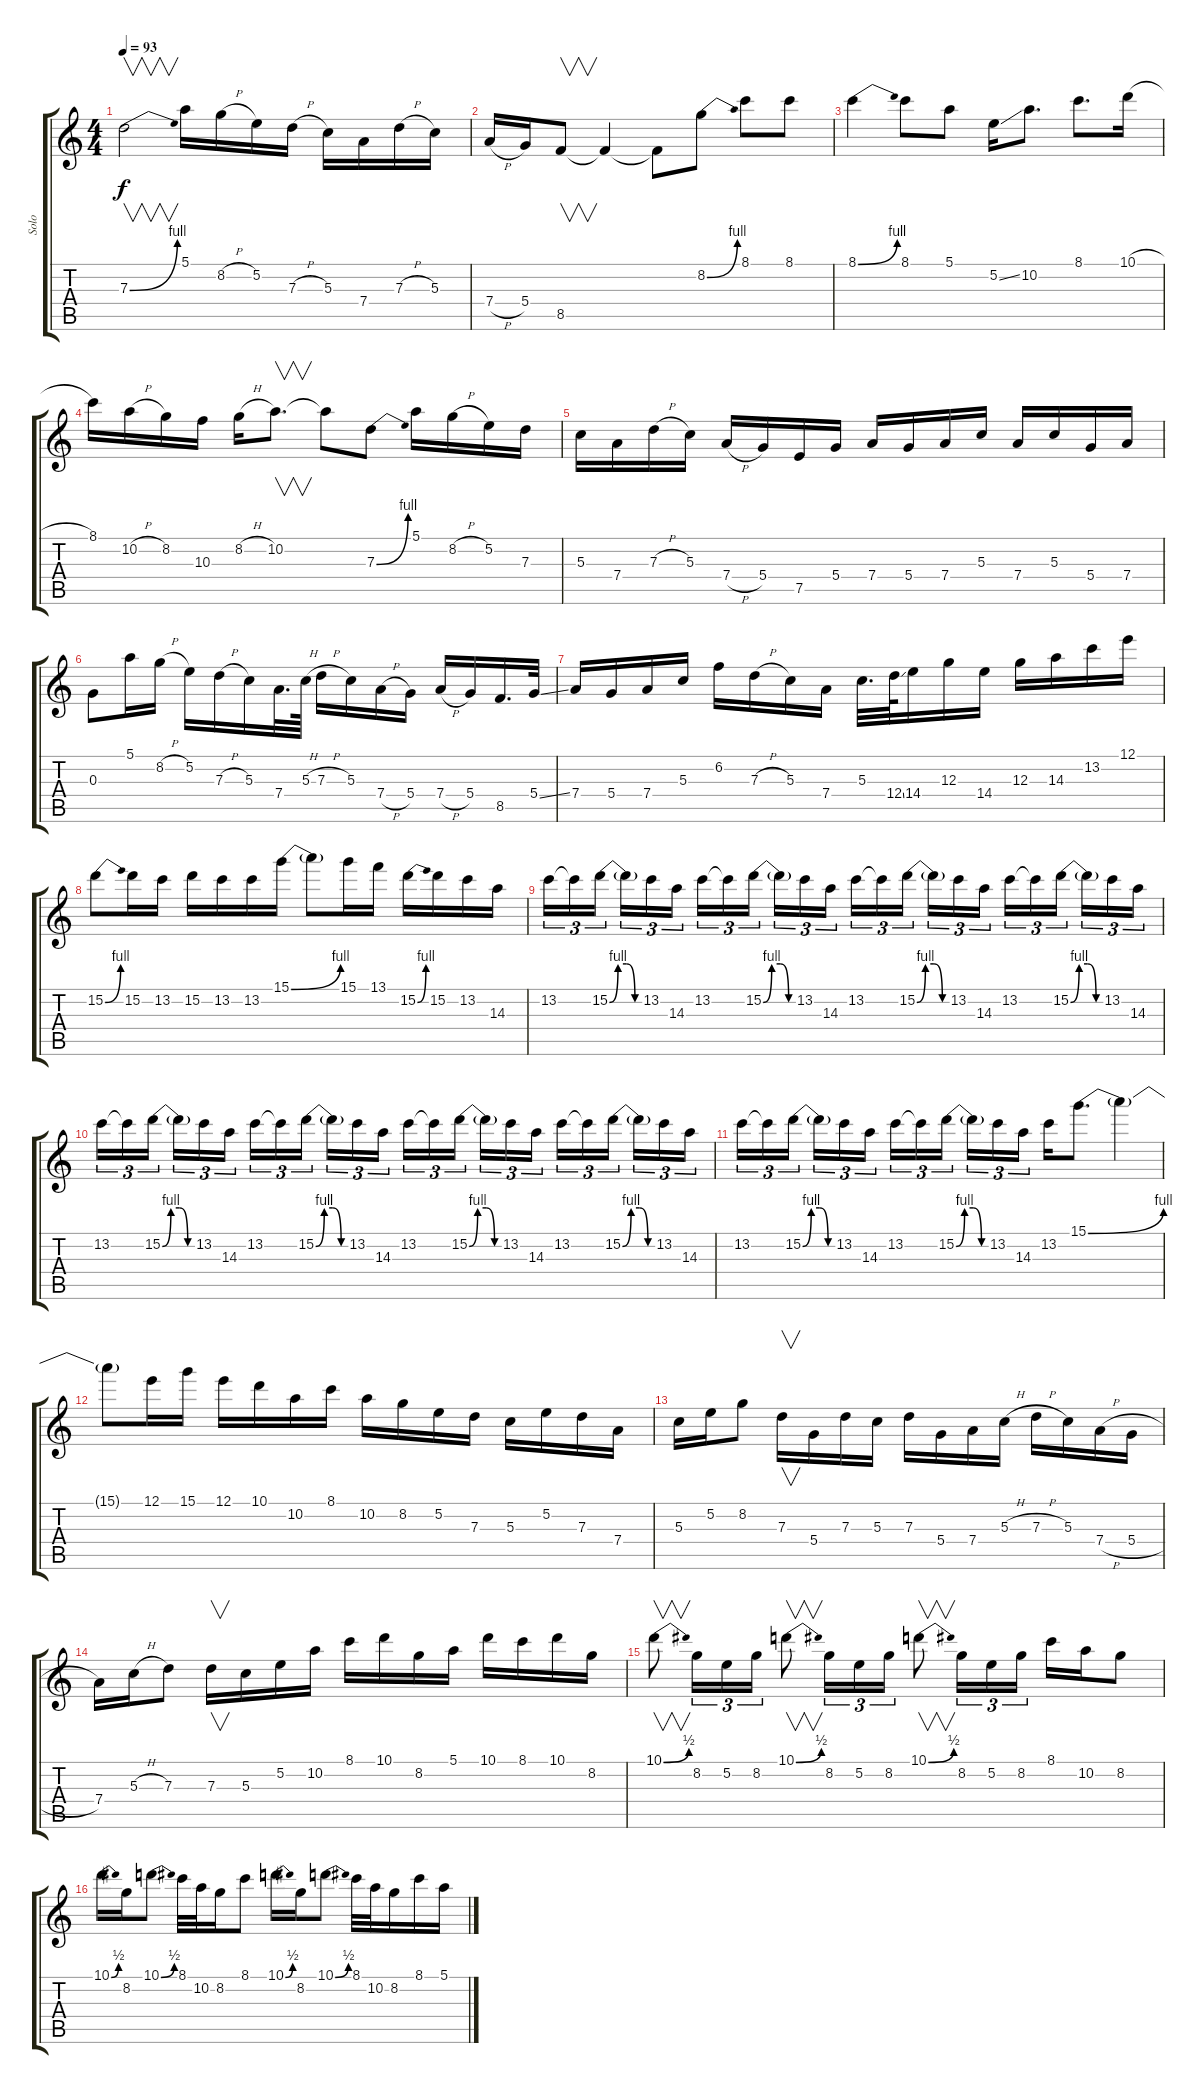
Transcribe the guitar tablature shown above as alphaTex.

\track ("Solo" "Solo") {instrument overdrivenguitar}
\staff {score tabs}
\tuning (E4 B3 G3 D3 A2 E2) {hide}
\ts (4 4)
\tempo 93
\clef g2
\ks c
7.3{be (bend 0 0 60 4)}.2{v dy f instrument overdrivenguitar} 5.1.16 8.2{h}.16 5.2.16 7.3{h}.16 5.3.16 7.4.16 7.3{h}.16 5.3.16 |
7.4{h}.16 5.4.16 8.5.8{v} 8.5{t}.4 8.5{t}.8 8.2{be (bend 0 0 60 4)}.8 8.1.8 8.1.8 |
8.1{be (bend 0 0 60 4)}.4 8.1.8 5.1.8 5.2{ss}.16 10.2.8{d} 8.1.8{d} 10.1{h}.16 |
8.1.16 10.2{h}.16 8.2.16 10.3.16 8.2{h}.16 10.2.8{v d} 10.2{t}.8 7.3{be (bend 0 0 60 4)}.8 5.1.16 8.2{h}.16 5.2.16 7.3.16 |
5.3.16 7.4.16 7.3{h}.16 5.3.16 7.4{h}.16 5.4.16 7.5.16 5.4.16 7.4.16 5.4.16 7.4.16 5.3.16 7.4.16 5.3.16 5.4.16 7.4.16 |
0.3.8 5.1.16 8.2{h}.16 5.2.16 7.3{h}.16 5.3.16 7.4.32{d} 5.3{h}.64 7.3{h}.16 5.3.16 7.4{h}.16 5.4.16 7.4{h}.16 5.4.16 8.5.16{d} 5.4{ss}.32 |
7.4.16 5.4.16 7.4.16 5.3.16 6.2.16 7.3{h}.16 5.3.16 7.4.16 5.3.32{d} 12.4{ss}.64 14.4.16 12.3.16 14.4.16 12.3.16 14.3.16 13.2.16 12.1.16 |
15.2{be (bend 0 0 60 4)}.8 15.2.16 13.2.16 15.2.16 13.2.16 13.2.16 15.1{be (bend 0 0 60 4)}.16 15.1{t}.8 15.1.16 13.1.16 15.2{be (bend 0 0 60 4)}.16 15.2.16 13.2.16 14.3.16 |
13.2.16{tu (3 2)} 13.2{t}.16{tu (3 2)} 15.2{be (custom 0 0 15 4 30 4 45 0 60 0)}.16{tu (3 2)} 15.2{t}.16{tu (3 2)} 13.2.16{tu (3 2)} 14.3.16{tu (3 2)} 13.2.16{tu (3 2)} 13.2{t}.16{tu (3 2)} 15.2{be (custom 0 0 15 4 30 4 45 0 60 0)}.16{tu (3 2)} 15.2{t}.16{tu (3 2)} 13.2.16{tu (3 2)} 14.3.16{tu (3 2)} 13.2.16{tu (3 2)} 13.2{t}.16{tu (3 2)} 15.2{be (custom 0 0 15 4 30 4 45 0 60 0)}.16{tu (3 2)} 15.2{t}.16{tu (3 2)} 13.2.16{tu (3 2)} 14.3.16{tu (3 2)} 13.2.16{tu (3 2)} 13.2{t}.16{tu (3 2)} 15.2{be (custom 0 0 15 4 30 4 45 0 60 0)}.16{tu (3 2)} 15.2{t}.16{tu (3 2)} 13.2.16{tu (3 2)} 14.3.16{tu (3 2)} |
13.2.16{tu (3 2)} 13.2{t}.16{tu (3 2)} 15.2{be (custom 0 0 15 4 30 4 45 0 60 0)}.16{tu (3 2)} 15.2{t}.16{tu (3 2)} 13.2.16{tu (3 2)} 14.3.16{tu (3 2)} 13.2.16{tu (3 2)} 13.2{t}.16{tu (3 2)} 15.2{be (custom 0 0 15 4 30 4 45 0 60 0)}.16{tu (3 2)} 15.2{t}.16{tu (3 2)} 13.2.16{tu (3 2)} 14.3.16{tu (3 2)} 13.2.16{tu (3 2)} 13.2{t}.16{tu (3 2)} 15.2{be (custom 0 0 15 4 30 4 45 0 60 0)}.16{tu (3 2)} 15.2{t}.16{tu (3 2)} 13.2.16{tu (3 2)} 14.3.16{tu (3 2)} 13.2.16{tu (3 2)} 13.2{t}.16{tu (3 2)} 15.2{be (custom 0 0 15 4 30 4 45 0 60 0)}.16{tu (3 2)} 15.2{t}.16{tu (3 2)} 13.2.16{tu (3 2)} 14.3.16{tu (3 2)} |
13.2.16{tu (3 2)} 13.2{t}.16{tu (3 2)} 15.2{be (custom 0 0 15 4 30 4 45 0 60 0)}.16{tu (3 2)} 15.2{t}.16{tu (3 2)} 13.2.16{tu (3 2)} 14.3.16{tu (3 2)} 13.2.16{tu (3 2)} 13.2{t}.16{tu (3 2)} 15.2{be (custom 0 0 15 4 30 4 45 0 60 0)}.16{tu (3 2)} 15.2{t}.16{tu (3 2)} 13.2.16{tu (3 2)} 14.3.16{tu (3 2)} 13.2.16 15.1{be (bend 0 0 60 4)}.8{d} 15.1{t}.4 |
15.1{t}.8 12.1.16 15.1.16 12.1.16 10.1.16 10.2.16 8.1.16 10.2.16 8.2.16 5.2.16 7.3.16 5.3.16 5.2.16 7.3.16 7.4.16 |
5.3.16 5.2.16 8.2.8 7.3.16{v} 5.4.16 7.3.16 5.3.16 7.3.16 5.4.16 7.4.16 5.3{h}.16 7.3{h}.16 5.3.16 7.4{h}.16 5.4{h}.16 |
7.4.16 5.3{h}.16 7.3.8 7.3.16{v} 5.3.16 5.2.16 10.2.16 8.1.16 10.1.16 8.2.16 5.1.16 10.1.16 8.1.16 10.1.16 8.2.16 |
10.1{be (bend 0 0 60 2)}.8{v} 8.2.16{tu (3 2)} 5.2.16{tu (3 2)} 8.2.16{tu (3 2)} 10.1{be (bend 0 0 60 2)}.8{v} 8.2.16{tu (3 2)} 5.2.16{tu (3 2)} 8.2.16{tu (3 2)} 10.1{be (bend 0 0 60 2)}.8{v} 8.2.16{tu (3 2)} 5.2.16{tu (3 2)} 8.2.16{tu (3 2)} 8.1.16 10.2.16 8.2.8 |
10.1{be (bend 0 0 60 2)}.16 8.2.16 10.1{be (bend 0 0 60 2)}.8 8.1.32 10.2.32 8.2.16 8.1.8 10.1{be (bend 0 0 60 2)}.16 8.2.16 10.1{be (bend 0 0 60 2)}.8 8.1.32 10.2.32 8.2.16 8.1.16 5.1.16
